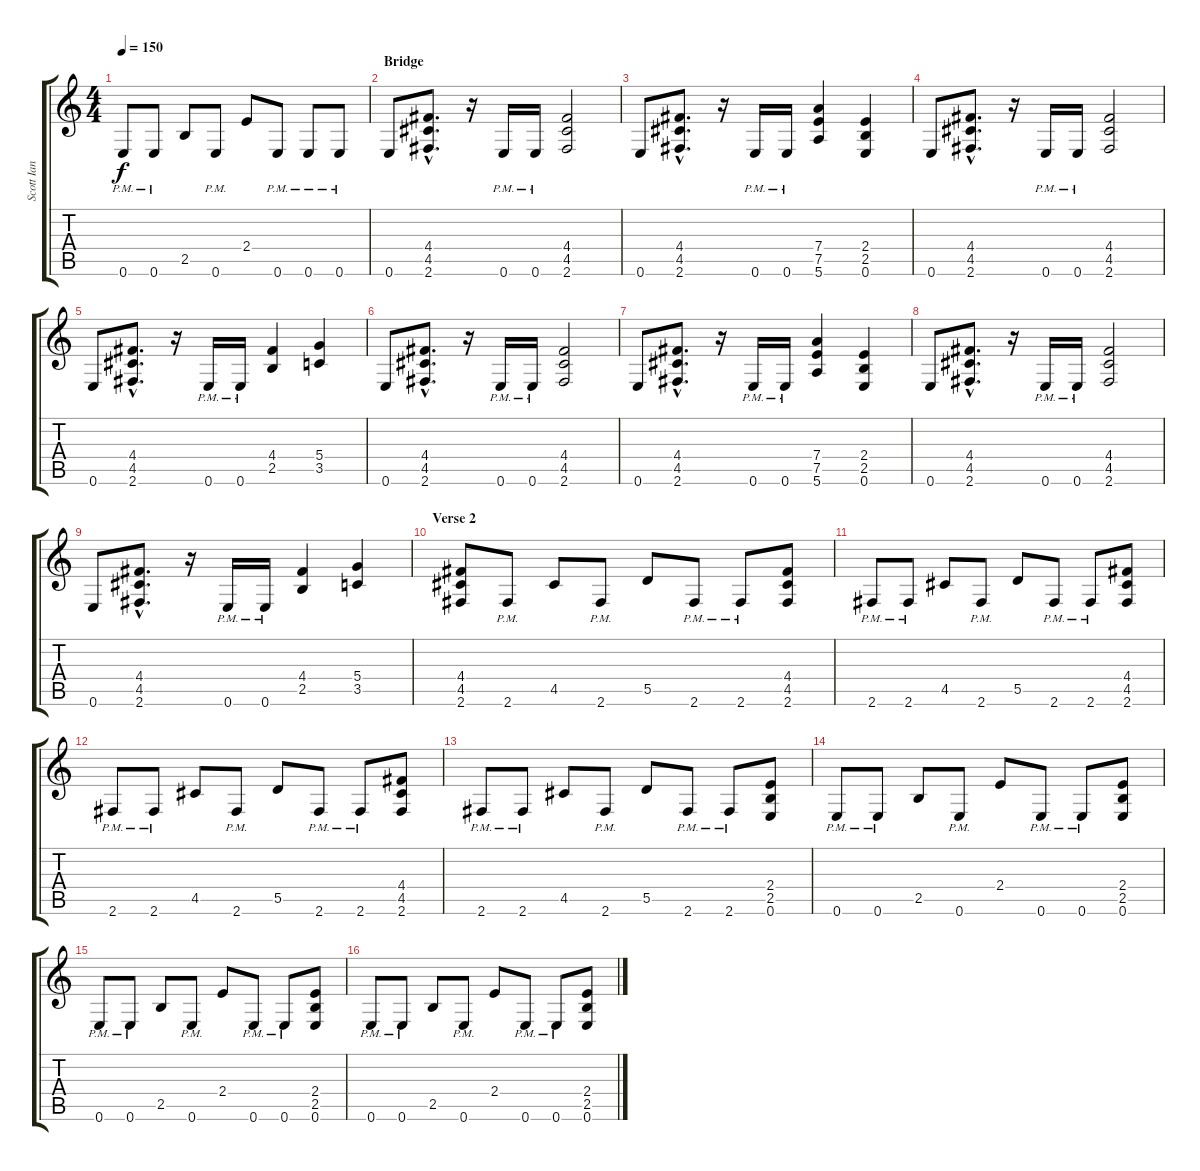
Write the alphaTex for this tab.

\track ("Scott Ian" "Scott Ian") {instrument distortionguitar}
\staff {score tabs}
\tuning (E4 B3 G3 D3 A2 E2) {hide}
\ts (4 4)
\tempo 150
\clef g2
\ks c
0.6{pm}.8{dy f} 0.6{pm}.8 2.5.8 0.6{pm}.8 2.4.8 0.6{pm}.8 0.6{pm}.8 0.6{pm}.8 |
\section ("" "Bridge")
0.6.8 (4.4{hac} 4.5{hac} 2.6{hac}).8{d} r.16 0.6{pm}.16 0.6{pm}.16 (4.4 4.5 2.6).2 |
0.6.8 (4.4{hac} 4.5{hac} 2.6{hac}).8{d} r.16 0.6{pm}.16 0.6{pm}.16 (7.4 7.5 5.6).4 (2.4 2.5 0.6).4 |
0.6.8 (4.4{hac} 4.5{hac} 2.6{hac}).8{d} r.16 0.6{pm}.16 0.6{pm}.16 (4.4 4.5 2.6).2 |
0.6.8 (4.4{hac} 4.5{hac} 2.6{hac}).8{d} r.16 0.6{pm}.16 0.6{pm}.16 (4.4 2.5).4 (5.4 3.5).4 |
0.6.8 (4.4{hac} 4.5{hac} 2.6{hac}).8{d} r.16 0.6{pm}.16 0.6{pm}.16 (4.4 4.5 2.6).2 |
0.6.8 (4.4{hac} 4.5{hac} 2.6{hac}).8{d} r.16 0.6{pm}.16 0.6{pm}.16 (7.4 7.5 5.6).4 (2.4 2.5 0.6).4 |
0.6.8 (4.4{hac} 4.5{hac} 2.6{hac}).8{d} r.16 0.6{pm}.16 0.6{pm}.16 (4.4 4.5 2.6).2 |
0.6.8 (4.4{hac} 4.5{hac} 2.6{hac}).8{d} r.16 0.6{pm}.16 0.6{pm}.16 (4.4 2.5).4 (5.4 3.5).4 |
\section ("" "Verse 2")
(4.4 4.5 2.6).8 2.6{pm}.8 4.5.8 2.6{pm}.8 5.5.8 2.6{pm}.8 2.6{pm}.8 (4.4 4.5 2.6).8 |
2.6{pm}.8 2.6{pm}.8 4.5.8 2.6{pm}.8 5.5.8 2.6{pm}.8 2.6{pm}.8 (4.4 4.5 2.6).8 |
2.6{pm}.8 2.6{pm}.8 4.5.8 2.6{pm}.8 5.5.8 2.6{pm}.8 2.6{pm}.8 (4.4 4.5 2.6).8 |
2.6{pm}.8 2.6{pm}.8 4.5.8 2.6{pm}.8 5.5.8 2.6{pm}.8 2.6{pm}.8 (2.4 2.5 0.6).8 |
0.6{pm}.8 0.6{pm}.8 2.5.8 0.6{pm}.8 2.4.8 0.6{pm}.8 0.6{pm}.8 (2.4 2.5 0.6).8 |
0.6{pm}.8 0.6{pm}.8 2.5.8 0.6{pm}.8 2.4.8 0.6{pm}.8 0.6{pm}.8 (2.4 2.5 0.6).8 |
0.6{pm}.8 0.6{pm}.8 2.5.8 0.6{pm}.8 2.4.8 0.6{pm}.8 0.6{pm}.8 (2.4 2.5 0.6).8
